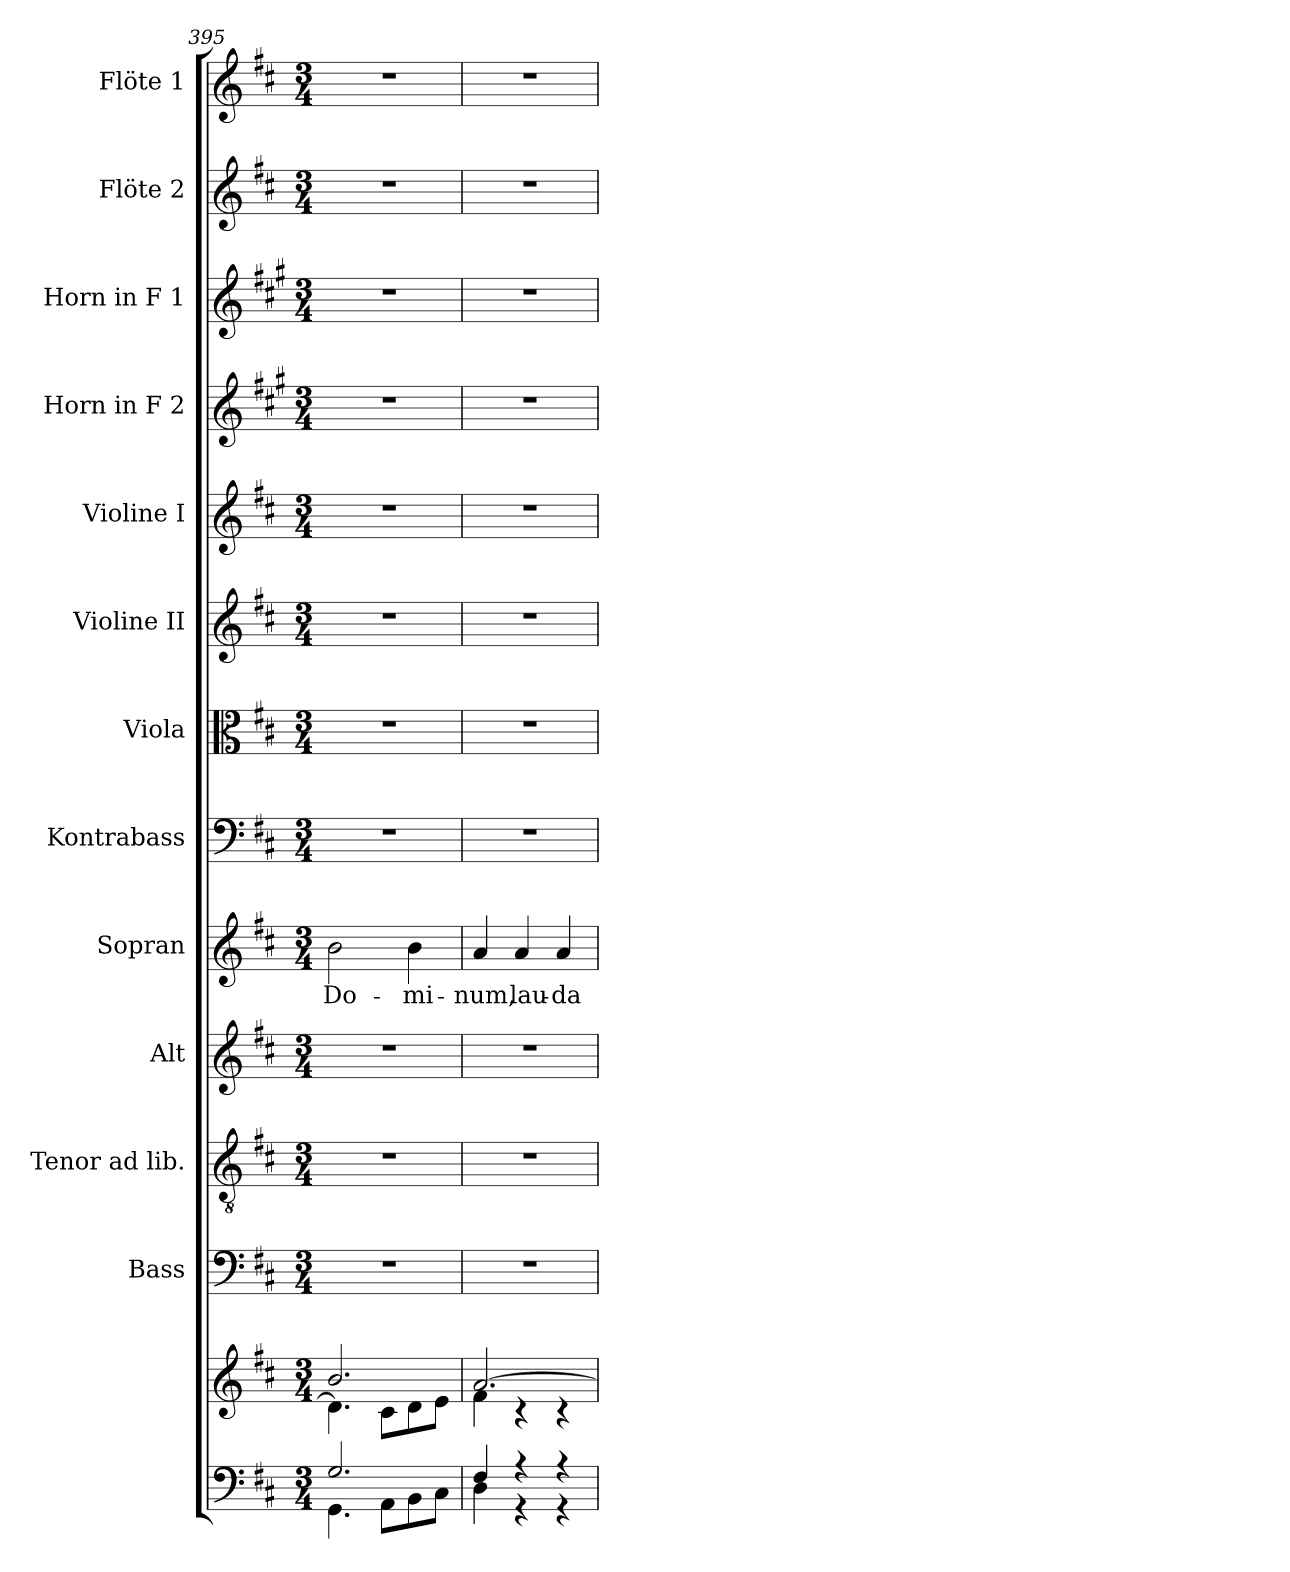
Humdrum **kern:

**kern	**kern	**kern	**kern	**kern	**kern	**text	**kern	**kern	**kern	**kern	**kern	**kern	**kern	**kern
*part13	*part13	*part12	*part11	*part10	*part9	*part9	*part8	*part7	*part6	*part5	*part4	*part3	*part2	*part1
*staff14	*staff13	*staff12	*staff11	*staff10	*staff9	*staff9	*staff8	*staff7	*staff6	*staff5	*staff4	*staff3	*staff2	*staff1
*	*	*I"Bass	*I"Tenor ad lib.	*I"Alt	*I"Sopran	*	*I"Kontrabass	*I"Viola	*I"Violine II	*I"Violine I	*I"Horn in F 2	*I"Horn in F 1	*I"Flöte 2	*I"Flöte 1
*	*	*I'B.	*I'T.	*I'A.	*I'S.	*	*I'Kb.	*I'Vla.	*I'Vl. II	*I'Vl. I	*	*	*I'Fl. 2	*I'Fl. 1
*clefF4	*clefG2	*clefF4	*clefGv2	*clefG2	*clefG2	*	*clefF4	*clefC3	*clefG2	*clefG2	*clefG2	*clefG2	*clefG2	*clefG2
*	*	*	*	*	*	*	*ITrd7c12	*	*	*	*ITrd4c7	*ITrd4c7	*	*
*k[f#c#]	*k[f#c#]	*k[f#c#]	*k[f#c#]	*k[f#c#]	*k[f#c#]	*	*k[f#c#]	*k[f#c#]	*k[f#c#]	*k[f#c#]	*k[f#c#]	*k[f#c#]	*k[f#c#]	*k[f#c#]
*D:	*D:	*D:	*D:	*D:	*D:	*	*D:	*D:	*D:	*D:	*D:	*D:	*D:	*D:
*M3/4	*M3/4	*M3/4	*M3/4	*M3/4	*M3/4	*	*M3/4	*M3/4	*M3/4	*M3/4	*M3/4	*M3/4	*M3/4	*M3/4
=395	=395	=395	=395	=395	=395	=395	=395	=395	=395	=395	=395	=395	=395	=395
*^	*^	*	*	*	*	*	*	*	*	*	*	*	*	*
!	!	!	!	!	!	!	!	!LO:LY:b	!	!	!	!	!	!	!	!
2.G/	4.GG\	2.b/	4.d\]	2.r	2.r	2.r	2b\	Do-	2.r	2.r	2.r	2.r	2.r	2.r	2.r	2.r
.	8AA\L	.	8c#\L	.	.	.	.	.	.	.	.	.	.	.	.	.
!	!	!	!	!	!	!	!	!LO:LY:b	!	!	!	!	!	!	!	!
.	8BB\	.	8d\	.	.	.	4b\	-mi-	.	.	.	.	.	.	.	.
.	8C#\J	.	8e\J	.	.	.	.	.	.	.	.	.	.	.	.	.
=396	=396	=396	=396	=396	=396	=396	=396	=396	=396	=396	=396	=396	=396	=396	=396	=396
!	!	!	!	!	!	!	!	!LO:LY:b	!	!	!	!	!	!	!	!
4F#/	4D\	[>2.a/	4f#\	2.r	2.r	2.r	4a/	-num,	2.r	2.r	2.r	2.r	2.r	2.r	2.r	2.r
!	!	!	!	!	!	!	!	!LO:LY:b	!	!	!	!	!	!	!	!
4r	4r	.	4rc	.	.	.	4a/	lau-	.	.	.	.	.	.	.	.
!	!	!	!	!	!	!	!	!LO:LY:b	!	!	!	!	!	!	!	!
4r	4r	.	4rc	.	.	.	4a/	-da	.	.	.	.	.	.	.	.
*v	*v	*	*	*	*	*	*	*	*	*	*	*	*	*	*	*
*	*v	*v	*	*	*	*	*	*	*	*	*	*	*	*	*
=	=	=	=	=	=	=	=	=	=	=	=	=	=	=
*-	*-	*-	*-	*-	*-	*-	*-	*-	*-	*-	*-	*-	*-	*-
